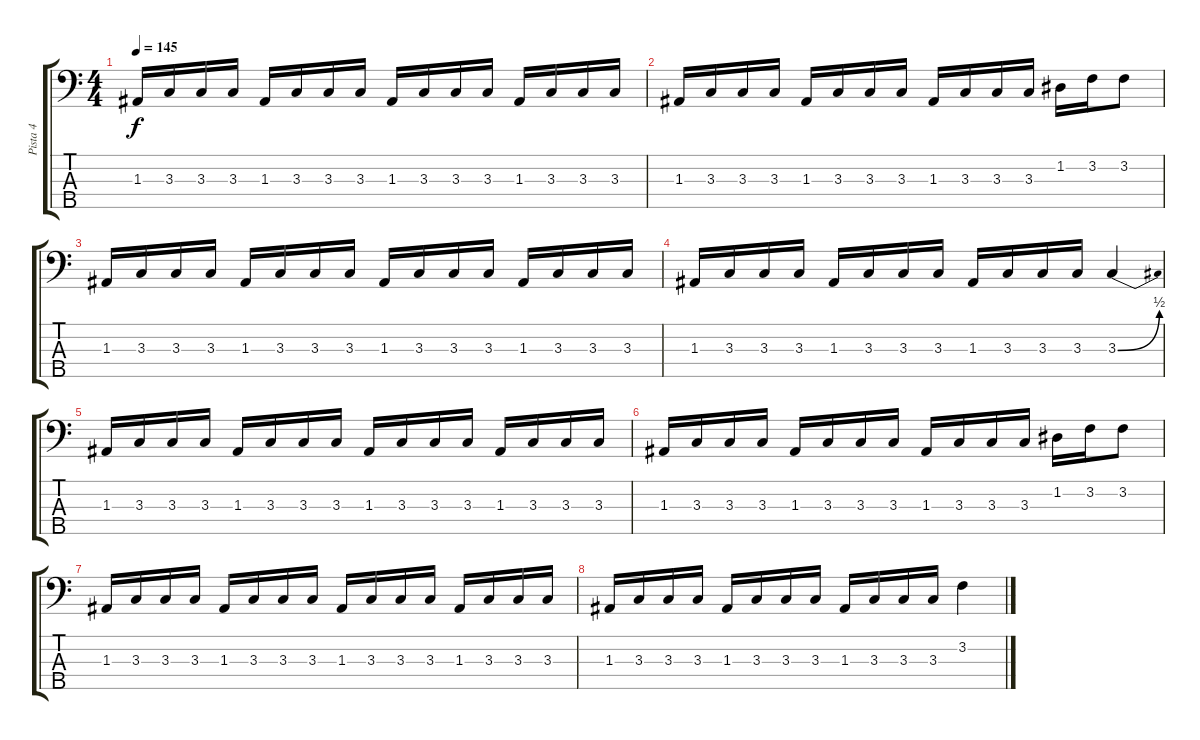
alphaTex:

\track ("Pista 4" "Pista 4") {instrument electricbassfinger}
\staff {score tabs}
\tuning (G2 D2 A1 E1 B0) {hide}
\ts (4 4)
\tempo 145
\clef f4
\ks c
1.3.16{dy f} 3.3.16 3.3.16 3.3.16 1.3.16 3.3.16 3.3.16 3.3.16 1.3.16 3.3.16 3.3.16 3.3.16 1.3.16 3.3.16 3.3.16 3.3.16 |
1.3.16 3.3.16 3.3.16 3.3.16 1.3.16 3.3.16 3.3.16 3.3.16 1.3.16 3.3.16 3.3.16 3.3.16 1.2.16 3.2.16 3.2.8 |
1.3.16 3.3.16 3.3.16 3.3.16 1.3.16 3.3.16 3.3.16 3.3.16 1.3.16 3.3.16 3.3.16 3.3.16 1.3.16 3.3.16 3.3.16 3.3.16 |
1.3.16 3.3.16 3.3.16 3.3.16 1.3.16 3.3.16 3.3.16 3.3.16 1.3.16 3.3.16 3.3.16 3.3.16 3.3{be (bend 0 0 60 2)}.4 |
1.3.16 3.3.16 3.3.16 3.3.16 1.3.16 3.3.16 3.3.16 3.3.16 1.3.16 3.3.16 3.3.16 3.3.16 1.3.16 3.3.16 3.3.16 3.3.16 |
1.3.16 3.3.16 3.3.16 3.3.16 1.3.16 3.3.16 3.3.16 3.3.16 1.3.16 3.3.16 3.3.16 3.3.16 1.2.16 3.2.16 3.2.8 |
1.3.16 3.3.16 3.3.16 3.3.16 1.3.16 3.3.16 3.3.16 3.3.16 1.3.16 3.3.16 3.3.16 3.3.16 1.3.16 3.3.16 3.3.16 3.3.16 |
1.3.16 3.3.16 3.3.16 3.3.16 1.3.16 3.3.16 3.3.16 3.3.16 1.3.16 3.3.16 3.3.16 3.3.16 3.2.4
